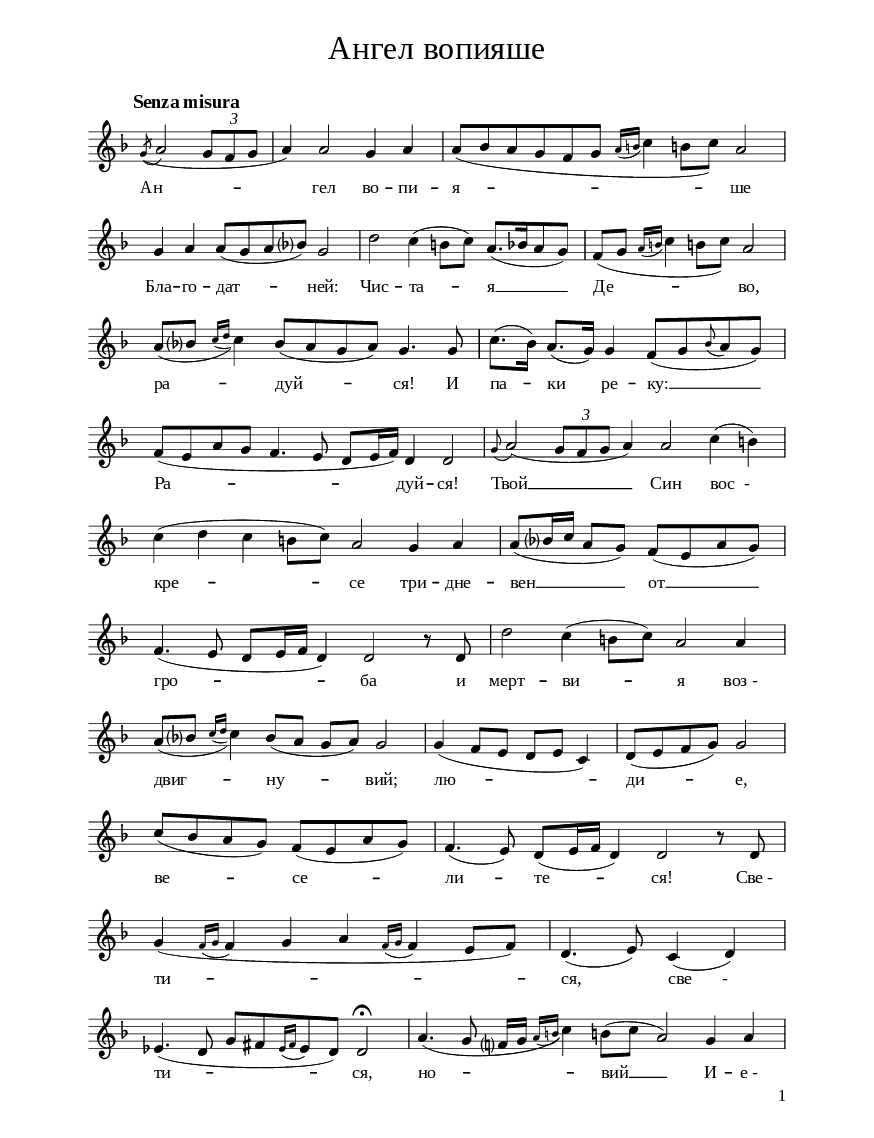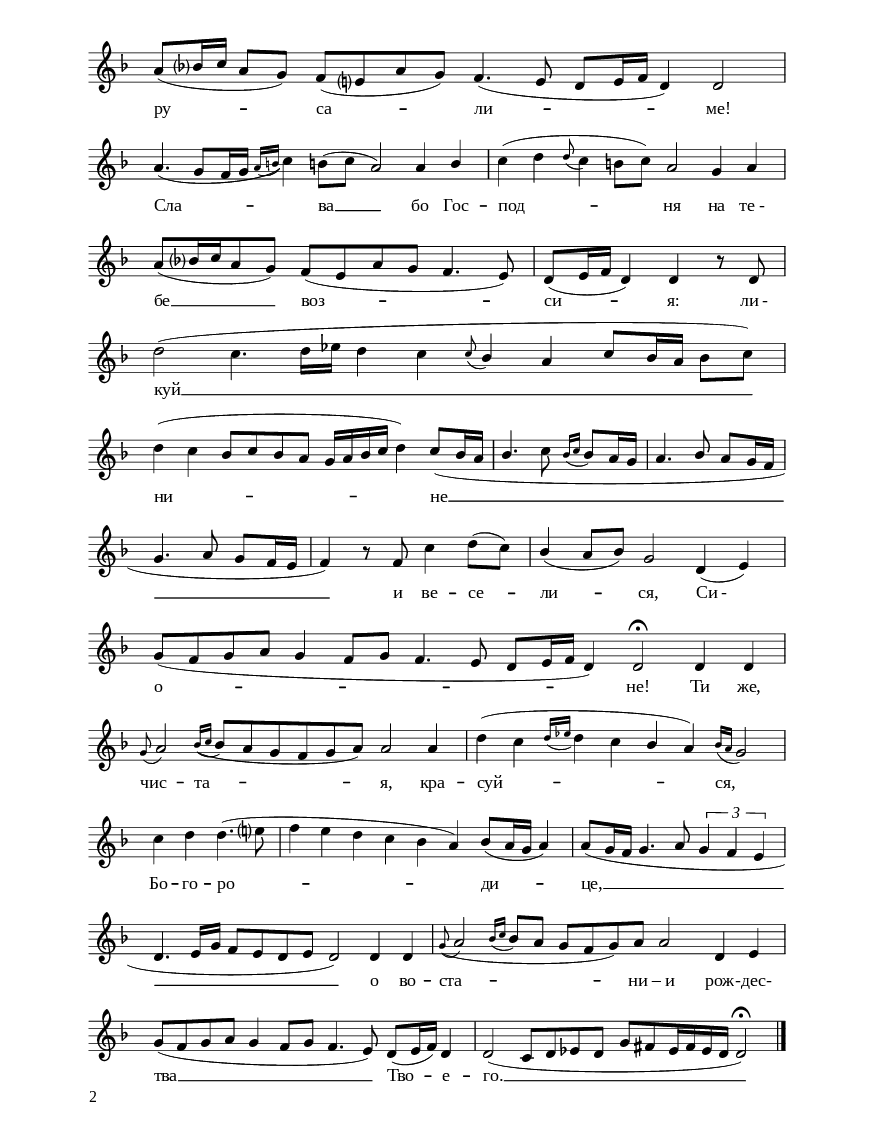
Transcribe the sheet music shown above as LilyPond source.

\version "2.24.3"

% include paper part and global functions
\include "include/globals.ily"

\bookpart {
  \label #'ref064
  \tocItem \markup "Ангел вопияше"
  \paper {
    print-all-headers = ##t
    print-page-number = ##t
    print-first-page-number = ##t

    % put page numbers on the bottom
    oddHeaderMarkup = \markup ""
    evenHeaderMarkup = \markup ""
    oddFooterMarkup = \markup
    \fill-line {
      ""
      \if \should-print-page-number \fromproperty #'page:page-number-string
    }
    evenFooterMarkup = \markup
    \fill-line {
      \if \should-print-page-number \fromproperty #'page:page-number-string
      ""
    }

    left-margin = 1.5\cm
    right-margin = 1.5\cm
    top-margin = 1.6\cm
    bottom-margin = 1.2\cm
    ragged-bottom = ##t % do not spread the staves to fill the whole vertical space

    % change distance between staves
    system-system-spacing =
    #'((basic-distance . 9.5)
       (minimum-distance . 6)
       (padding . 1)
       (stretchability . 12))
  }
  \score {
    \include "include/score-layout.ily"

    \new Voice \relative c' {
      \clef treble
      \key d \minor
      \tempo "Senza misura"
      \autoBeamOff
      \omit Score.TimeSignature
      \cadenzaOn % allows custom bar lines


      \acciaccatura g'8 (a2 \tuplet 3/2 { g8 [f g] } \bar "|"
      a4) a2 g4 a4 \bar "|"
      \slurDown a8( [bes a g f g] \acciaccatura { a16 [b] } c4 b!8 [c]) a2 \bar "|" \break

      \slurNeutral g4 a a8 ([g a bes?]) g2 \bar "|"
      d'2 c4 (b8 [c]) a8. ([bes16 a8 g]) \bar "|"
      \slurDown f8([ g] \acciaccatura { a16 [b] } c4 b!8[ c]) a2 \bar "|"  \break

      a8( [bes?] \acciaccatura { c16 [d] } c4) bes8( [a g a]) g4. g8 \bar "|"
      \slurNeutral c8.( [bes16]) a8.( [g16]) g4 f8( [g \appoggiatura bes a g]) \bar "|"  \break

      f8( [e a g] f4. e8 d [e16 f]) d4 d2 \bar "|"
      \appoggiatura g8  a2( \tuplet 3/2 { g8 [f g] } a4) a2 c4( b) \bar "|"  \break

      \stemNeutral c4( d  c b!8 [c]) a2 g4 a \bar "|"
      \stemUp a8( [bes?16 c] a8 [g]) f( [e a g]) \bar "|"  \break

      f4.( e8 d[ e16 f] d4) d2 r8 d \bar "|"
      \stemNeutral d'2 c4( b!8[ c]) a2 a4 \bar "|"  \break

      \slurDown a8([bes?] \acciaccatura { c16 [d] } c4) bes8( [a] g [a]) g2 \bar "|"
      g4( f8 [e] d [e] c4) \bar "|"
      d8([ e f g]) g2 \bar "|"  \break

      c8([ bes a g]) f([ e a g]) \bar "|"
      f4.( e8) d([ e16 f] d4) d2 r8 d \bar "|"  \break


      g4( \acciaccatura { f16 [g] } f4 g a \acciaccatura { f16 [g] } f4 e8[  f]) \bar "|"
      d4.( e8) c4( d) \bar "|"  \break

      ees4.( d8 g8[ fis \acciaccatura { ees16 [fis] }  ees8 d]) d2\fermata \bar "|"
      a'4.( g8 f?16[ g] \acciaccatura { a16 [b] } c4) \slurNeutral b!8([ c] a2) g4 a4 \bar "|"  \break

      \stemUp a8([ bes?16 c] a8  [g]) f8([ e? a g]) f4.( e8 d[ e16 f] d4) d2 \bar "|"  \break

      \stemNeutral \slurDown a'4.( g8[ f16 g] \acciaccatura { a16 [b!] } c4) \slurNeutral b!8([ c]  a2)  a4 \stemUp b \bar "|"
      \stemNeutral c4( d \appoggiatura d8 c4 b!8[ c]) a2 g4 a \bar "|"  \break

      a8([ bes?16 c a8 g]) f([ e a g] f4. e8) \bar "|"
      d8([ e16 f] d4) d r8 d \bar "|"  \break

      d'2( c4. d16[ ees] d4 c \appoggiatura c8 \stemUp bes4 a c8[ bes16 a]  \stemNeutral bes8[ c]) \bar "|"  \break

      d4( c \stemUp bes8[ c bes a] g16[ a bes c] \stemNeutral d4) \stemUp \slurDown c8([ bes16 a] \bar "|" \noBreak
      bes4. \stemNeutral c8 \acciaccatura { bes16 [c] } \stemUp bes8[ a16 g]  \bar "|" \noBreak
      a4. bes8 a[ g16 f] \bar "|" \break

      g4. a8 g8[ f16 e] \bar "|"
      f4) r8 f\stemNeutral \slurNeutral c'4 d8([ c])  \bar "|"
      \stemUp bes4( a8[ bes]) g2 d4( e)  \bar "|" \break

      g8([ f g a] g4 f8[ g] f4. e8 d8[ e16 f] d4) d2\fermata d4 d  \bar "|" \break

      \appoggiatura g8 a2 \acciaccatura { bes16([ c] } bes8[ a g f g a]) a2 a4 \bar "|"
      \stemNeutral d4( c \acciaccatura { d16[ ees!]} d4 c \stemUp bes a) \acciaccatura { bes16[ a] } g2 \bar "|" \break

      \stemNeutral c4 d d4.( e?8 \bar "|" \noBreak
      f4 e d c bes a) bes8([ a16 g] a4) \bar "|" \noBreak
      a8([ g16 f] g4. a8 \tuplet 3/2 { g4 f e } \bar "|" \break

      d4. e16[ g] f8[ e d e] d2) d4 d \bar "|" \noBreak
      \appoggiatura g8( a2 \acciaccatura { bes16[ c] } bes8[ a] g8[ f g) a] a2 d,4 e \bar "|" \break

      g8([ f g a] g4 f8[ g] f4. e8) d([ e16 f)] d4 \bar "|" \noBreak
      d2( c8[  d ees! d] g8[ fis! es16 fis  ees d] d2)\fermata \bar "|."
    }

    \addlyrics {
      Ан -- гел во -- пи -- я -- -- -- ше
      Бла -- го -- дат -- ней: Чис -- та -- я __ Де -- во,
      ра -- дуй -- ся! И па -- ки ре -- ку: __
      Ра -- -- дуй -- ся! Твой __ Син "вос  -"
      кре -- -- се три -- дне -- вен __  от __
      гро -- ба и мерт -- ви -- я "воз -"
      двиг -- ну -- вий; лю -- -- ди -- е,
      ве -- се -- ли -- те -- ся! "Све -"
      ти -- -- -- -- -- -- ся, "све       -"
      ти --  -- ся, но -- -- вий __ И -- "е -"
      ру -- -- са -- ли -- -- -- ме!
      Сла -- ва __ бо Гос -- под -- ня на "те -"
      бе __ воз -- -- си -- я: "ли -"
      куй __ ни -- -- не __
      и ве -- се -- ли -- ся, "Си -"
      о -- -- -- -- -- -- не! Ти же,
      чис -- та -- я, кра -- суй -- -- ся,
      Бо -- го -- ро -- -- -- ди -- це, __
      о во -- ста -- "ни – и      " рож -- "-дес-"
      тва __ Тво -- е -- го. __
    }

    \header {
      title = \titleFunc "Ангел вопияше" "Angel vopijaše"
    }

    \midi{}

  } % score


} % bookpart
